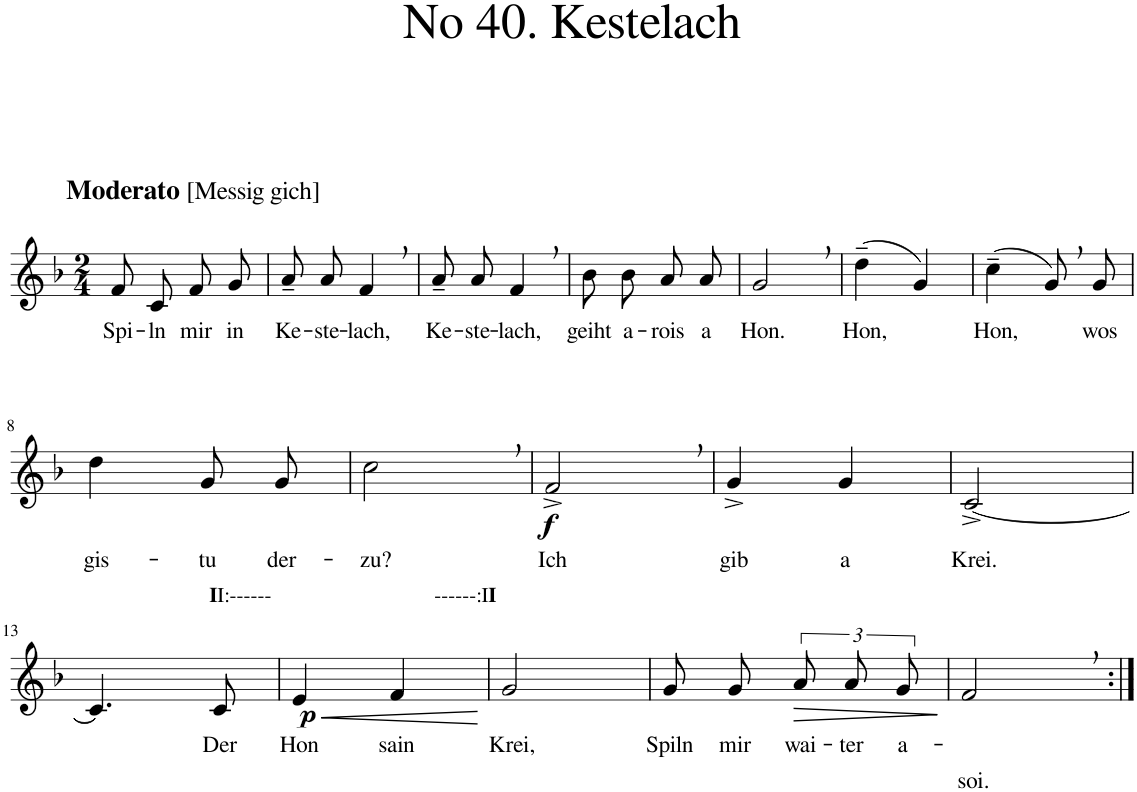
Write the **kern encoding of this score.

**kern	**text	**text	**dynam
*part1	*part1	*part1	*part1
*staff1	*staff1	*staff1	*staff1
*I"Klavier	*	*	*
*I'Klav.	*	*	*
*clefG2	*	*	*
*k[b-]	*	*	*
*M2/4	*	*	*
=1	=1	=1	=1
!LO:TX:a:B:t=Moderato	!	!	!
!LO:TX:a:t=[Messig gich]	!	!	!
!	!LO:LY:b	!	!
8f/L	Spi-	.	.
!	!LO:LY:b	!	!
8c/J	-ln	.	.
!	!LO:LY:b	!	!
8f/L	mir	.	.
!	!LO:LY:b	!	!
8g/J	in	.	.
=2	=2	=2	=2
!	!LO:LY:b	!	!
8a~/L	Ke-	.	.
!	!LO:LY:b	!	!
8a/J	-ste-	.	.
!	!LO:LY:b	!	!
4f,/	-lach,	.	.
=3	=3	=3	=3
!	!LO:LY:b	!	!
8a~/L	Ke-	.	.
!	!LO:LY:b	!	!
8a/J	-ste-	.	.
!	!LO:LY:b	!	!
4f,/	-lach,	.	.
=4	=4	=4	=4
!	!LO:LY:b	!	!
8b-\L	geiht	.	.
!	!LO:LY:b	!	!
8b-\J	a-	.	.
!	!LO:LY:b	!	!
8a/L	-rois	.	.
!	!LO:LY:b	!	!
8a/J	a	.	.
=5	=5	=5	=5
!	!LO:LY:b	!	!
2g,/	Hon.	.	.
=6	=6	=6	=6
!	!LO:LY:b	!	!
(4dd~\	Hon,	.	.
4g/)	.	.	.
=7	=7	=7	=7
!	!LO:LY:b	!	!
(4cc~\	Hon,	.	.
8g,/L)	.	.	.
!	!LO:LY:b	!	!
8g/J	wos	.	.
!!LO:LB:g=z
=8	=8	=8	=8
!	!LO:LY:b	!	!
4dd\	gis-	.	.
!	!LO:LY:b	!	!
8g/L	-tu	.	.
!	!LO:LY:b	!	!
8g/J	der-	.	.
=9	=9	=9	=9
!	!LO:LY:b	!	!
2cc,\	-zu?	.	.
=10	=10	=10	=10
!	!LO:LY:b	!	!LO:DY:b
2f^,/	Ich	.	f
=11	=11	=11	=11
!	!LO:LY:b	!	!
4g^/	gib	.	.
!	!LO:LY:b	!	!
4g/	a	.	.
=12	=12	=12	=12
!	!LO:LY:b	!	!
[2c^/	Krei.	.	.
!!LO:LB:g=z
=13	=13	=13	=13
4.c/]	.	.	.
!LO:TX:a:B:t=I	!	!	!
!LO:TX:a:t=I&colon;------                               ------&colon;I	!	!	!
!LO:TX:a:B:t=I	!	!	!
!	!LO:LY:b	!	!
8c/	Der	.	.
=14	=14	=14	=14
!	!LO:LY:b	!	!LO:HP:b
!	!	!	!LO:DY:n=1:b
4e/	Hon	.	< p
!	!LO:LY:b	!	!
4f/	sain	.	.
.	.	.	[
=15	=15	=15	=15
!	!LO:LY:b	!	!
2g/	Krei,	.	.
=16	=16	=16	=16
!	!LO:LY:b	!	!
8g/L	Spiln	.	.
!	!LO:LY:b	!	!
8g/J	mir	.	.
!	!LO:LY:b	!	!LO:HP:b
12a/L	wai-	.	>
!	!LO:LY:b	!	!
12a/	-ter	.	.
!	!LO:LY:b	!	!
12g/J	a-	.	.
.	.	.	]
=17	=17	=17	=17
!	!	!LO:LY:b	!
2f,/	.	soi.	.
=:|!	=:|!	=:|!	=:|!
*-	*-	*-	*-
